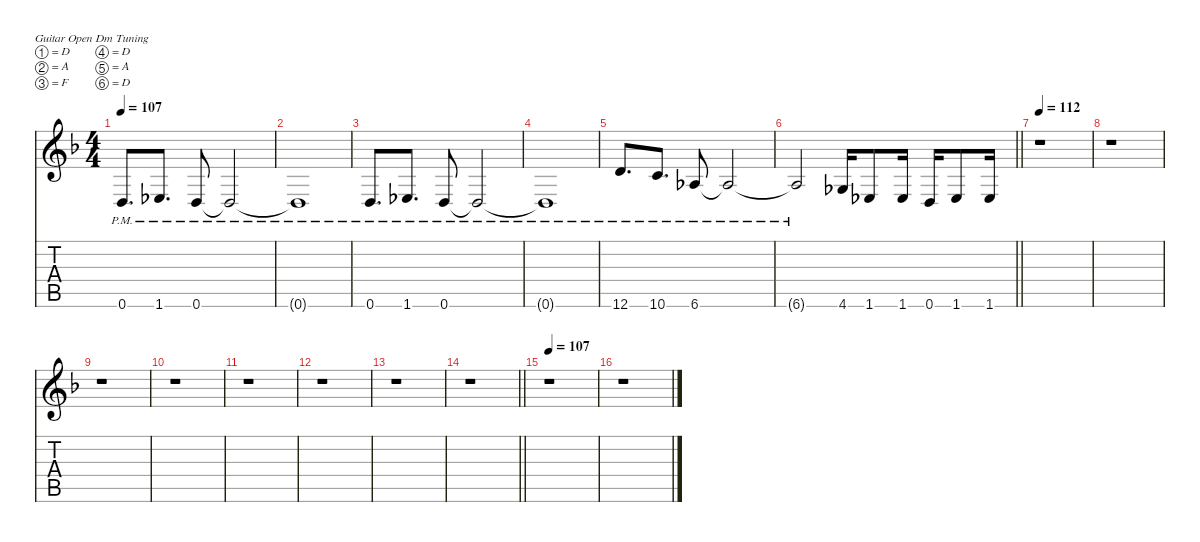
\hideDynamics
\bracketExtendMode nobrackets
\singleTrackTrackNamePolicy hidden
\multiTrackTrackNamePolicy hidden
\firstSystemTrackNameMode fullname
\firstSystemTrackNameOrientation horizontal
\otherSystemsTrackNameOrientation horizontal
\track ("Lead guitar" "E-Gt") {defaultSystemsLayout 24 instrument distortionguitar}
\staff {score tabs}
\tuning (D4 A3 F3 D3 A2 D2)
\ts (4 4)
\tempo 107
\clef g2
\ks dminor
0.6{pm acc forcenatural}.8{d dy f beam Up} 1.6{pm acc b}.8{d beam Up} 0.6{pm acc forcenatural}.8{beam Up} 0.6{pm t acc forcenatural}.2{beam Up} |
0.6{pm t acc forcenatural}.1{beam Up} |
0.6{pm acc forcenatural}.8{d beam Up} 1.6{pm acc b}.8{d beam Up} 0.6{pm acc forcenatural}.8{beam Up} 0.6{pm t acc forcenatural}.2{beam Up} |
0.6{pm t acc forcenatural}.1{beam Up} |
12.6{pm acc forcenatural}.8{d beam Up} 10.6{pm acc forcenatural}.8{d beam Up} 6.6{pm acc b}.8{beam Up} 6.6{pm t acc b}.2{beam Up} |
\barLineRight lightlight
6.6{pm t acc b}.2{beam Up} 4.6{acc b}.16{beam Up} 1.6{acc b}.8{beam Up} 1.6{acc b}.16{beam Up} 0.6{acc forcenatural}.16{beam Up} 1.6{acc b}.8{beam Up} 1.6{acc b}.16{beam Up} |
\tempo (112 0.00595238)
r.1{beam Down} |
r.1{beam Down} |
r.1{beam Down} |
r.1{beam Down} |
r.1{beam Down} |
r.1{beam Down} |
r.1{beam Down} |
\barLineRight lightlight
r.1{beam Down} |
\tempo (107 0.0119048)
r.1{beam Down} |
r.1{beam Down}
